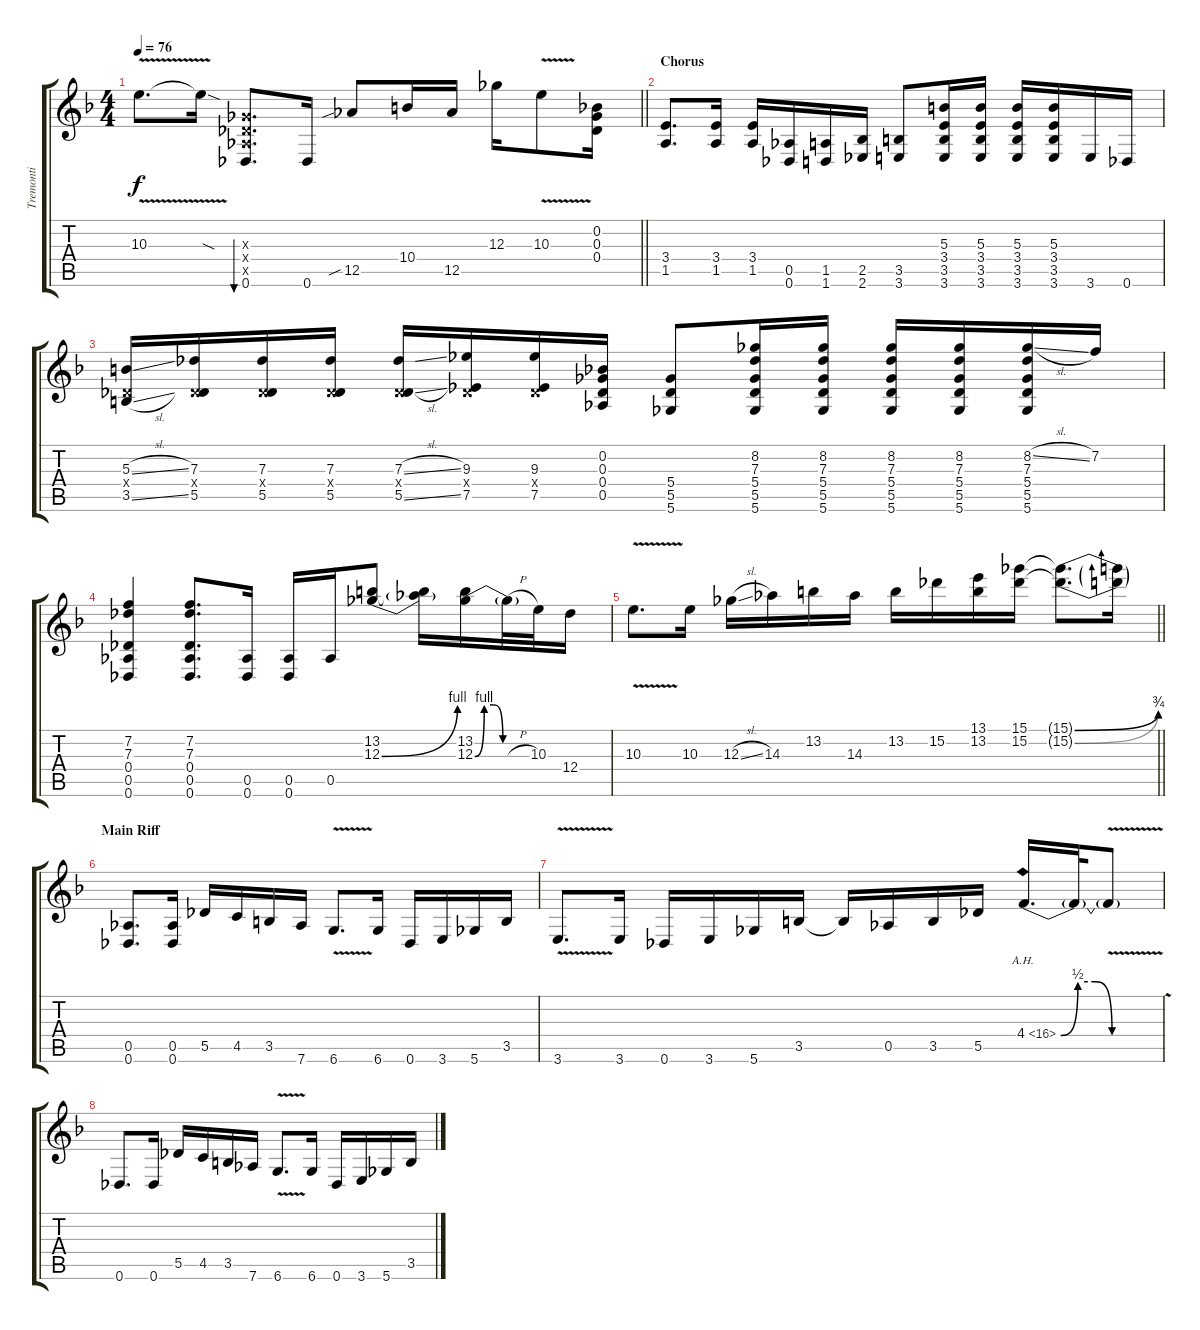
\track ("Tremonti" "Tremonti") {instrument distortionguitar}
\staff {score tabs}
\tuning (Eb4 Bb3 Gb3 Db3 Ab2 Db2) {hide}
\ts (4 4)
\tempo 76
\clef g2
\barLineRight lightlight
\ks f
10.3{v}.8{d dy f} 10.3{v sod t}.16 (0.3{x} 0.4{x} 0.5{x} 0.6).8{d bu 120} 0.6.16 12.5{sib}.8 10.4.16 12.5.16 12.3.16 10.3{v}.8 (0.2 0.3 0.4).16 |
\section ("" "Chorus")
(3.4 1.5).8{d} (3.4 1.5).16 (3.4 1.5).16 (0.5 0.6).16 (1.5 1.6).16 (2.5 2.6).16 (3.5 3.6).8 (5.3 3.4 3.5 3.6).16 (5.3 3.4 3.5 3.6).16 (5.3 3.4 3.5 3.6).16 (5.3 3.4 3.5 3.6).16 3.6.16 0.6.16 |
(5.3{sl} 0.4{x} 3.5{sl}).16 (7.3 0.4{x} 5.5).16 (7.3 0.4{x} 5.5).16 (7.3 0.4{x} 5.5).16 (7.3{sl} 0.4{x} 5.5{sl}).16 (9.3 0.4{x} 7.5).16 (9.3 0.4{x} 7.5).16 (0.2 0.3 0.4 0.5).16 (5.4 5.5 5.6).8 (8.2 7.3 5.4 5.5 5.6).16 (8.2 7.3 5.4 5.5 5.6).16 (8.2 7.3 5.4 5.5 5.6).16 (8.2 7.3 5.4 5.5 5.6).16 (8.2{sl} 7.3 5.4 5.5 5.6).16 7.2.16 |
(7.2 7.3 0.4 0.5 0.6).4 (7.2 7.3 0.4 0.5 0.6).8{d} (0.5 0.6).16 (0.5 0.6).16 0.5.16 (13.2 12.3{be (bend 0 0 60 4)}).8 (13.2{t} 12.3{t}).16 (13.2 12.3{be (custom 0 0 10 4 20 4 30 0 60 0)}).16 12.3{h t}.32 10.3.32 12.4.16 |
\barLineRight lightlight
10.3{v}.8{d} 10.3.16 12.3{sl}.16 14.3.16 13.2.16 14.3.16 13.2.16 15.2.16 (13.1 13.2).16 (15.1 15.2).16 (15.1{be (bend 0 0 60 3) t} 15.2{be (bend 0 0 60 3) t}).8{d} (15.1{t} 15.2{t}).16 |
\section ("" "Main Riff")
(0.5 0.6).8{d} (0.5 0.6).16 5.5.16 4.5.16 3.5.16 7.6.16 6.6{v}.8{d} 6.6.16 0.6.16 3.6.16 5.6.16 3.5.16 |
3.6{v}.8{d} 3.6.16 0.6.16 3.6.16 5.6.16 3.5.16 3.5{t}.16 0.5.16 3.5.16 5.5.16 4.4{be (custom 0 0 10 2 20 2 30 0 60 0) ah 12}.16{d} 4.4{t}.32 4.4{v t}.8 |
0.6.8{d} 0.6.16 5.5.16 4.5.16 3.5.16 7.6.16 6.6{v}.8{d} 6.6.16 0.6.16 3.6.16 5.6.16 3.5.16
